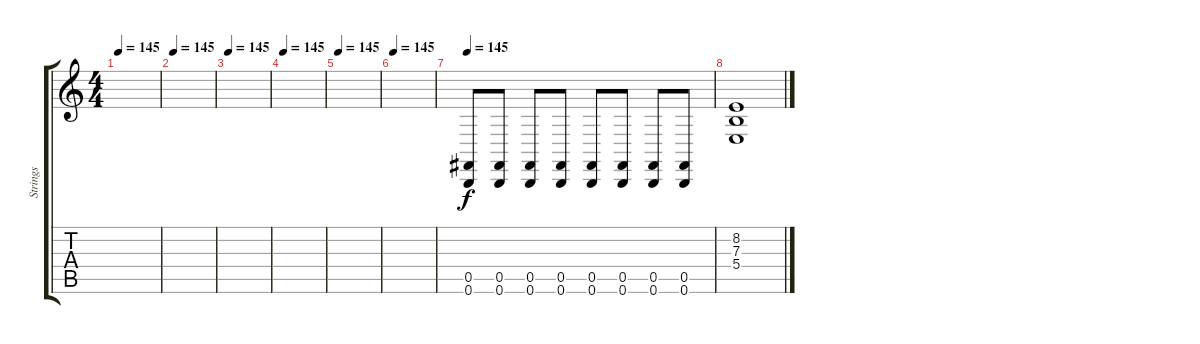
\track ("Strings" "Strings") {instrument pad8sweep}
\staff {score tabs}
\tuning (Db4 Ab3 E3 B2 Gb2 B1) {hide}
\ts (4 4)
\tempo 145
\clef g2
\ks c
|
\tempo 145
|
\tempo 145
|
\tempo 145
|
\tempo 145
|
\tempo 145
|
\tempo 145
(0.5 0.6).8{instrument overdrivenguitar} (0.5 0.6).8 (0.5 0.6).8 (0.5 0.6).8 (0.5 0.6).8 (0.5 0.6).8 (0.5 0.6).8 (0.5 0.6).8 |
(8.2 7.3 5.4).1
